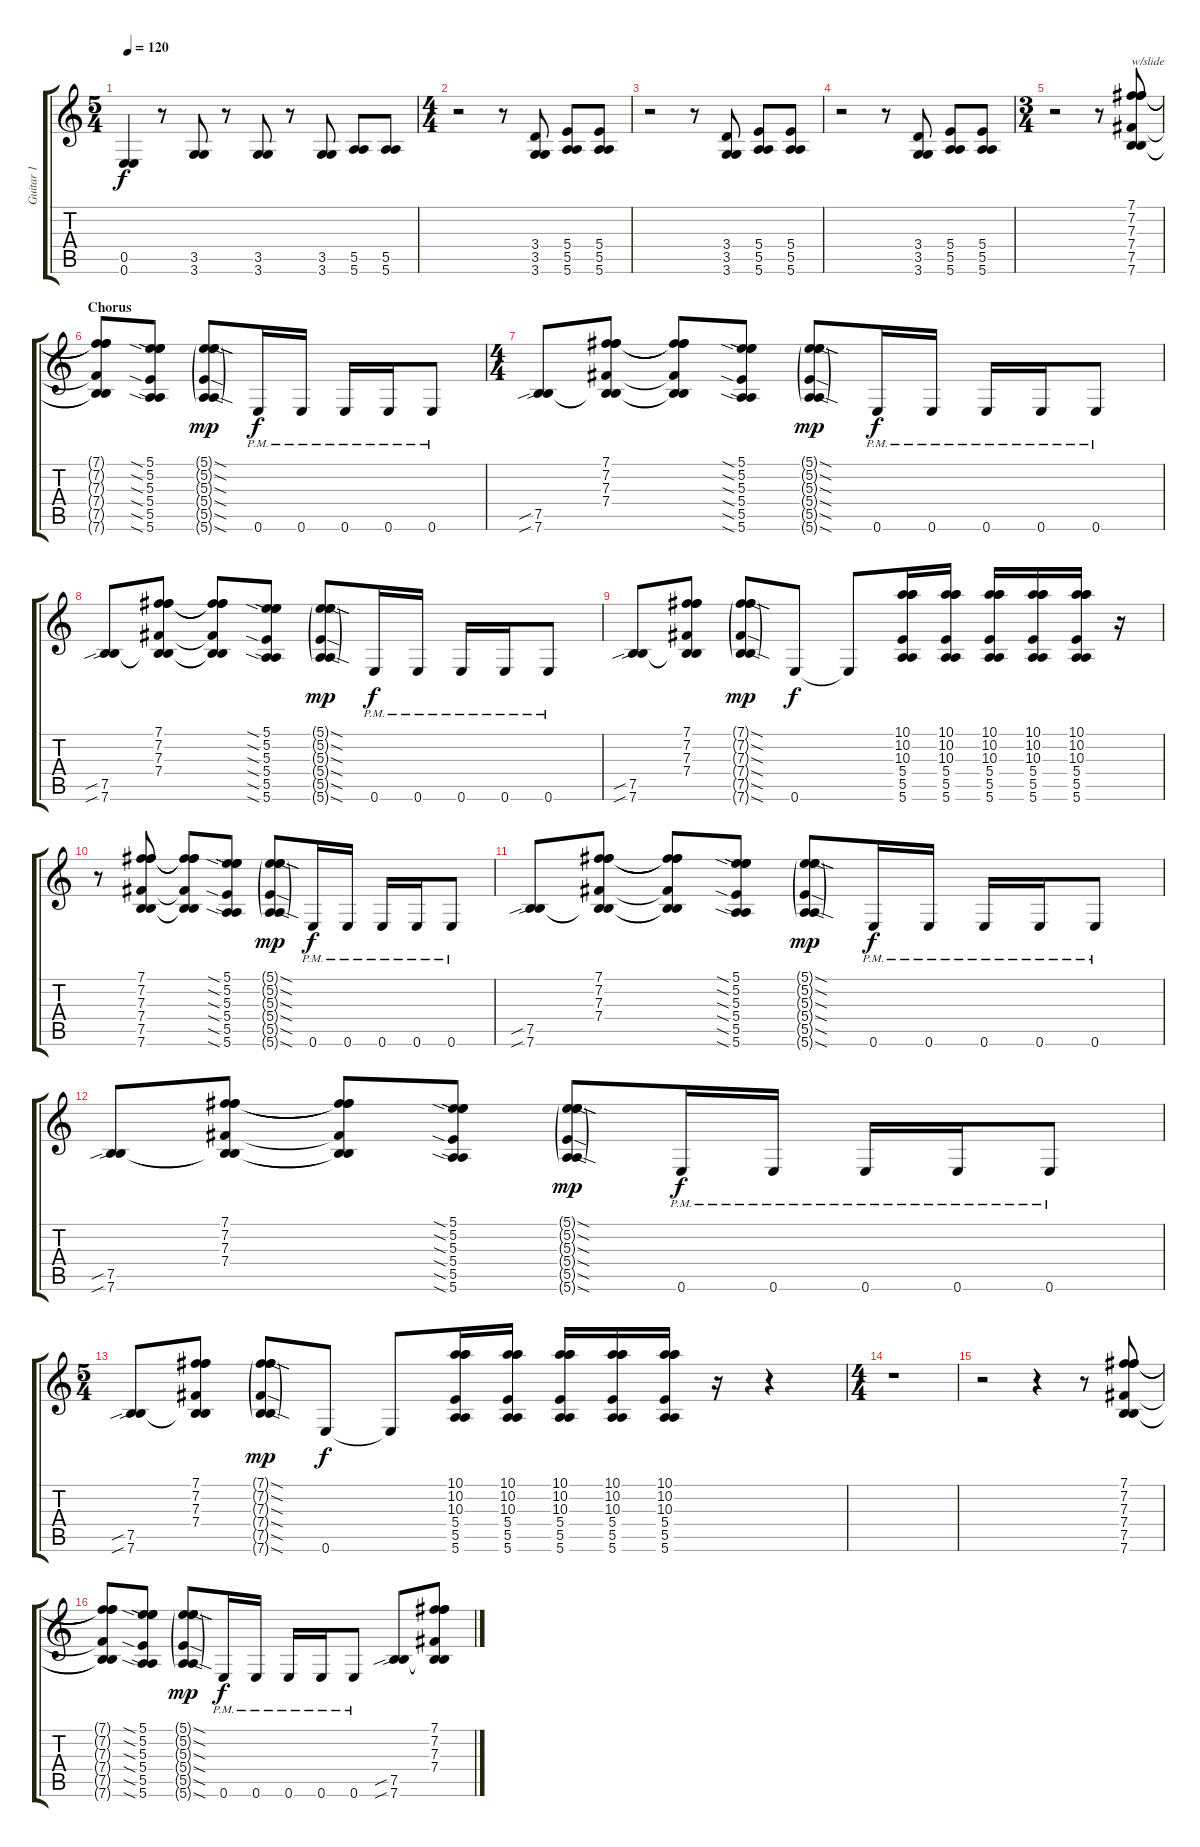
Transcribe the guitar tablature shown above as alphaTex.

\track ("Guitar 1" "Guitar 1") {instrument overdrivenguitar}
\staff {score tabs}
\tuning (B3 B3 B3 B2 E2 E2) {hide}
\ts (5 4)
\tempo 120
\clef g2
\ks c
(0.5 0.6).4{dy f} r.8 (3.5 3.6).8 r.8 (3.5 3.6).8 r.8 (3.5 3.6).8 (5.5 5.6).8 (5.5 5.6).8 |
\ts (4 4)
r.2 r.8 (3.4 3.5 3.6).8 (5.4 5.5 5.6).8 (5.4 5.5 5.6).8 |
r.2 r.8 (3.4 3.5 3.6).8 (5.4 5.5 5.6).8 (5.4 5.5 5.6).8 |
r.2 r.8 (3.4 3.5 3.6).8 (5.4 5.5 5.6).8 (5.4 5.5 5.6).8 |
\ts (3 4)
r.2 r.8 (7.1 7.2 7.3 7.4 7.5 7.6).8{txt "w/slide"} |
\section ("" "Chorus")
(7.1{t} 7.2{t} 7.3{t} 7.4{t} 7.5{t} 7.6{t}).8 (5.1{sia} 5.2{sia} 5.3{sia} 5.4{sia} 5.5{sia} 5.6{sia}).8 (5.1{sod g} 5.2{sod g} 5.3{sod g} 5.4{sod g} 5.5{sod g} 5.6{sod g}).8{dy mp} 0.6{pm}.16{dy f} 0.6{pm}.16 0.6{pm}.16 0.6{pm}.16 0.6{pm}.8 |
\ts (4 4)
(7.5{sib} 7.6{sib}).8 (7.1 7.2 7.3 7.4 7.5{t} 7.6{t}).8 (7.1{t} 7.2{t} 7.3{t} 7.4{t} 7.5{t} 7.6{t}).8 (5.1{sia} 5.2{sia} 5.3{sia} 5.4{sia} 5.5{sia} 5.6{sia}).8 (5.1{sod g} 5.2{sod g} 5.3{sod g} 5.4{sod g} 5.5{sod g} 5.6{sod g}).8{dy mp} 0.6{pm}.16{dy f} 0.6{pm}.16 0.6{pm}.16 0.6{pm}.16 0.6{pm}.8 |
(7.5{sib} 7.6{sib}).8 (7.1 7.2 7.3 7.4 7.5{t} 7.6{t}).8 (7.1{t} 7.2{t} 7.3{t} 7.4{t} 7.5{t} 7.6{t}).8 (5.1{sia} 5.2{sia} 5.3{sia} 5.4{sia} 5.5{sia} 5.6{sia}).8 (5.1{sod g} 5.2{sod g} 5.3{sod g} 5.4{sod g} 5.5{sod g} 5.6{sod g}).8{dy mp} 0.6{pm}.16{dy f} 0.6{pm}.16 0.6{pm}.16 0.6{pm}.16 0.6{pm}.8 |
(7.5{sib} 7.6{sib}).8 (7.1 7.2 7.3 7.4 7.5{t} 7.6{t}).8 (7.1{sod g} 7.2{sod g} 7.3{sod g} 7.4{sod g} 7.5{sod g} 7.6{sod g}).8{dy mp} 0.6.8{dy f} 0.6{t}.8 (10.1 10.2 10.3 5.4 5.5 5.6).16 (10.1 10.2 10.3 5.4 5.5 5.6).16 (10.1 10.2 10.3 5.4 5.5 5.6).16 (10.1 10.2 10.3 5.4 5.5 5.6).16 (10.1 10.2 10.3 5.4 5.5 5.6).16 r.16 |
r.8 (7.1 7.2 7.3 7.4 7.5 7.6).8 (7.1{t} 7.2{t} 7.3{t} 7.4{t} 7.5{t} 7.6{t}).8 (5.1{sia} 5.2{sia} 5.3{sia} 5.4{sia} 5.5{sia} 5.6{sia}).8 (5.1{sod g} 5.2{sod g} 5.3{sod g} 5.4{sod g} 5.5{sod g} 5.6{sod g}).8{dy mp} 0.6{pm}.16{dy f} 0.6{pm}.16 0.6{pm}.16 0.6{pm}.16 0.6{pm}.8 |
(7.5{sib} 7.6{sib}).8 (7.1 7.2 7.3 7.4 7.5{t} 7.6{t}).8 (7.1{t} 7.2{t} 7.3{t} 7.4{t} 7.5{t} 7.6{t}).8 (5.1{sia} 5.2{sia} 5.3{sia} 5.4{sia} 5.5{sia} 5.6{sia}).8 (5.1{sod g} 5.2{sod g} 5.3{sod g} 5.4{sod g} 5.5{sod g} 5.6{sod g}).8{dy mp} 0.6{pm}.16{dy f} 0.6{pm}.16 0.6{pm}.16 0.6{pm}.16 0.6{pm}.8 |
(7.5{sib} 7.6{sib}).8 (7.1 7.2 7.3 7.4 7.5{t} 7.6{t}).8 (7.1{t} 7.2{t} 7.3{t} 7.4{t} 7.5{t} 7.6{t}).8 (5.1{sia} 5.2{sia} 5.3{sia} 5.4{sia} 5.5{sia} 5.6{sia}).8 (5.1{sod g} 5.2{sod g} 5.3{sod g} 5.4{sod g} 5.5{sod g} 5.6{sod g}).8{dy mp} 0.6{pm}.16{dy f} 0.6{pm}.16 0.6{pm}.16 0.6{pm}.16 0.6{pm}.8 |
\ts (5 4)
(7.5{sib} 7.6{sib}).8 (7.1 7.2 7.3 7.4 7.5{t} 7.6{t}).8 (7.1{sod g} 7.2{sod g} 7.3{sod g} 7.4{sod g} 7.5{sod g} 7.6{sod g}).8{dy mp} 0.6.8{dy f} 0.6{t}.8 (10.1 10.2 10.3 5.4 5.5 5.6).16 (10.1 10.2 10.3 5.4 5.5 5.6).16 (10.1 10.2 10.3 5.4 5.5 5.6).16 (10.1 10.2 10.3 5.4 5.5 5.6).16 (10.1 10.2 10.3 5.4 5.5 5.6).16 r.16 r.4 |
\ts (4 4)
r.1 |
r.2 r.4 r.8 (7.1 7.2 7.3 7.4 7.5 7.6).8 |
(7.1{t} 7.2{t} 7.3{t} 7.4{t} 7.5{t} 7.6{t}).8 (5.1{sia} 5.2{sia} 5.3{sia} 5.4{sia} 5.5{sia} 5.6{sia}).8 (5.1{sod g} 5.2{sod g} 5.3{sod g} 5.4{sod g} 5.5{sod g} 5.6{sod g}).8{dy mp} 0.6{pm}.16{dy f} 0.6{pm}.16 0.6{pm}.16 0.6{pm}.16 0.6{pm}.8 (7.5{sib} 7.6{sib}).8 (7.1 7.2 7.3 7.4 7.5{t} 7.6{t}).8
